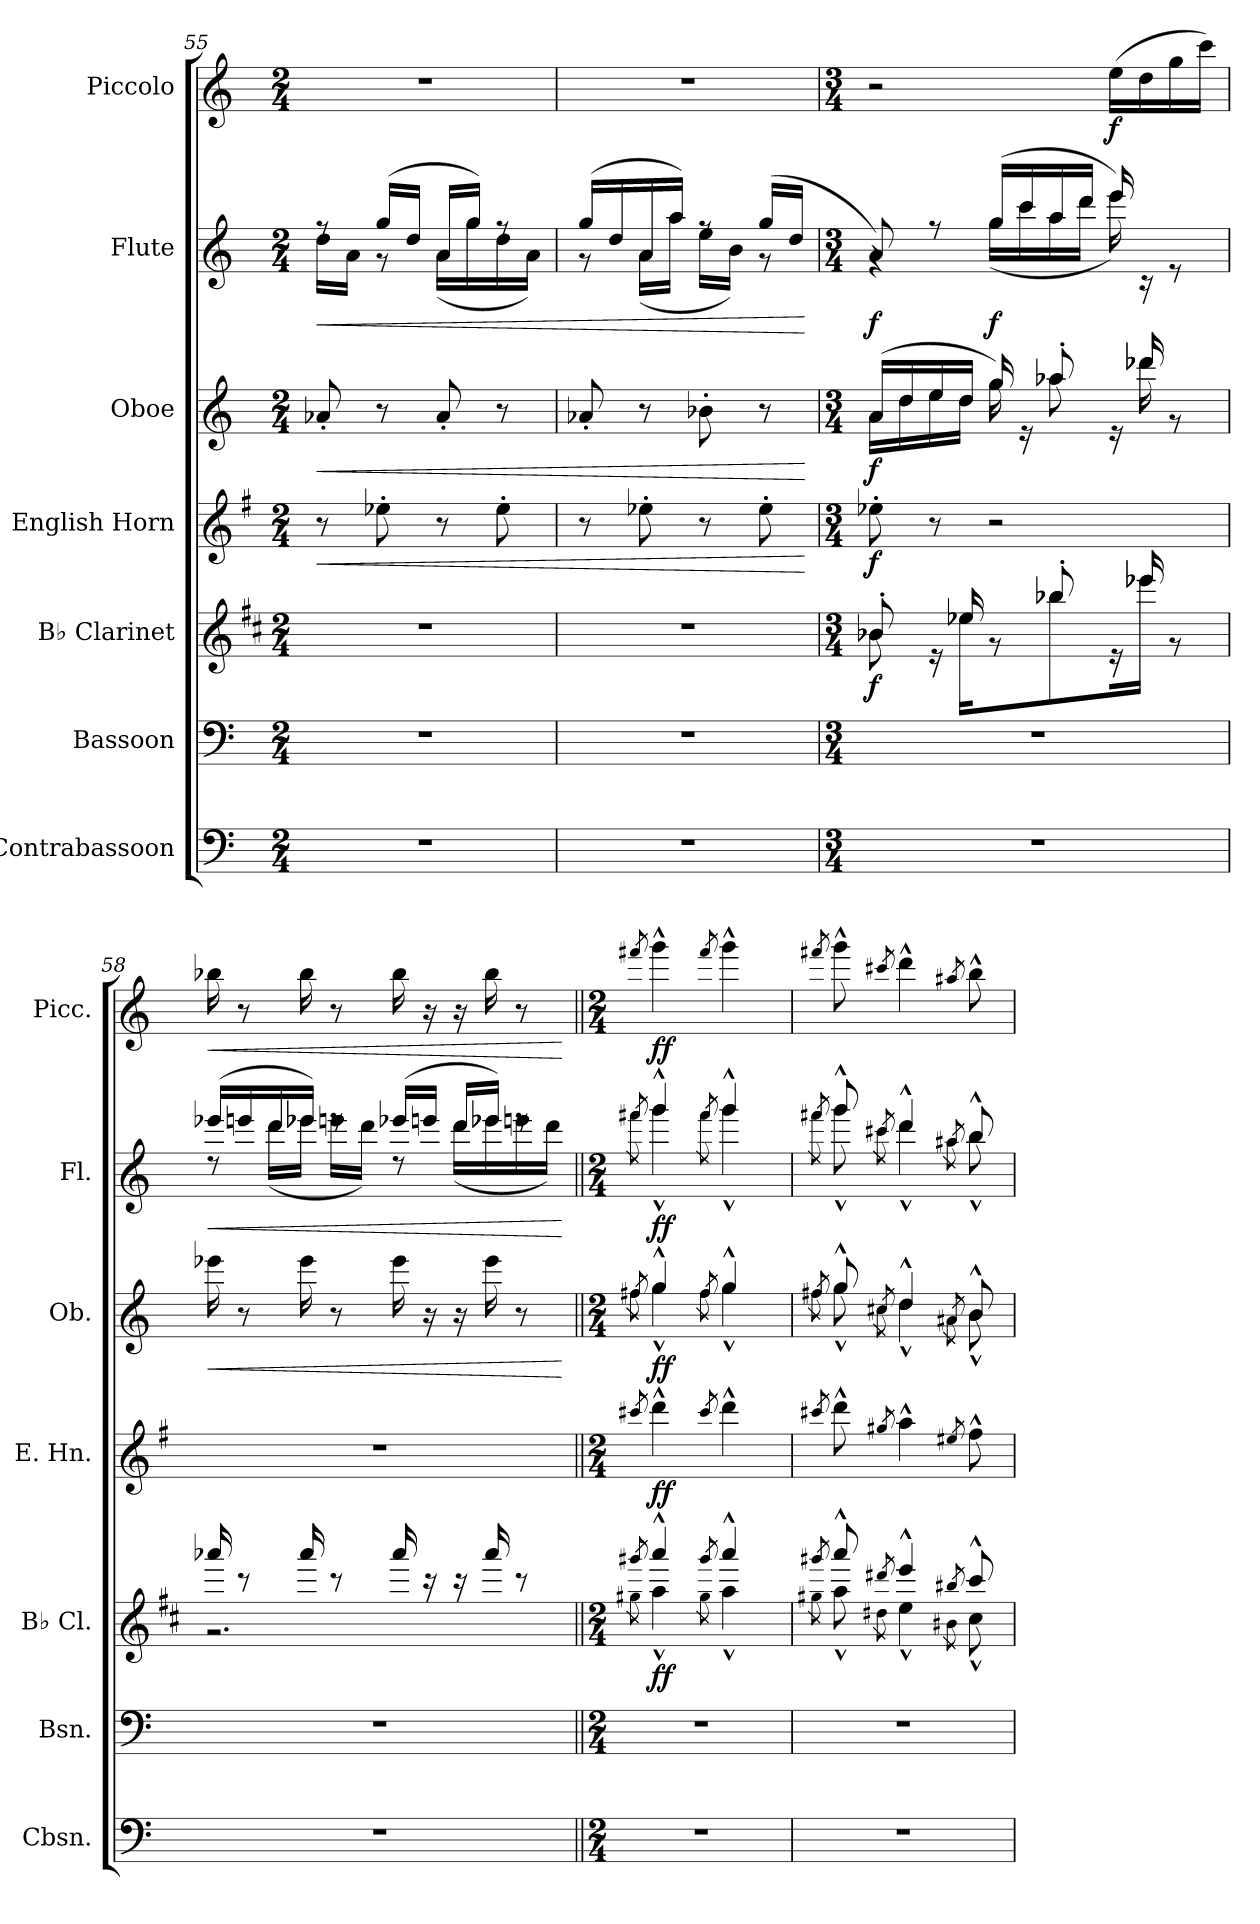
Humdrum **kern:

**kern	**kern	**kern	**dynam	**kern	**dynam	**kern	**dynam	**kern	**dynam	**kern	**dynam
*part7	*part6	*part5	*part5	*part4	*part4	*part3	*part3	*part2	*part2	*part1	*part1
*staff7	*staff6	*staff5	*staff5	*staff4	*staff4	*staff3	*staff3	*staff2	*staff2	*staff1	*staff1
*I"Contrabassoon	*I"Bassoon	*I"B♭ Clarinet	*	*I"English Horn	*	*I"Oboe	*	*I"Flute	*	*I"Piccolo	*
*I'Cbsn.	*I'Bsn.	*I'B♭ Cl.	*	*I'E. Hn.	*	*I'Ob.	*	*I'Fl.	*	*I'Picc.	*
*clefF4	*clefF4	*clefG2	*	*clefG2	*	*clefG2	*	*clefG2	*	*clefG2	*
*ITrd7c12	*	*ITrd1c2	*	*ITrd4c7	*	*	*	*	*	*ITrd-7c-12	*
*k[]	*k[]	*k[]	*	*k[]	*	*k[]	*	*k[]	*	*k[]	*
*M2/4	*M2/4	*M2/4	*	*M2/4	*	*M2/4	*	*M2/4	*	*M2/4	*
=55	=55	=55	=55	=55	=55	=55	=55	=55	=55	=55	=55
!	!	!	!	!	!LO:HP:b	!	!LO:HP:b	!	!LO:HP:b	!	!
*	*	*	*	*	*	*	*	*^	*	*	*
2r	2r	2r	.	8r	<	8a-X'/	<	8rff	16dd\LL	<	2r	.
.	.	.	.	.	.	.	.	.	16a\JJ	.	.	.
.	.	.	.	8a-X'\	.	8r	.	(16gg/LL	8r	.	.	.
.	.	.	.	.	.	.	.	16dd/JJ	.	.	.	.
.	.	.	.	8r	.	8a-'/	.	16a/LL	(16a\LL	.	.	.
.	.	.	.	.	.	.	.	16gg/JJ)	16gg\	.	.	.
.	.	.	.	8a-'\	.	8r	.	8rff	16dd\	.	.	.
.	.	.	.	.	.	.	.	.	16a\JJ)	.	.	.
!!LO:LB:g=z
=56	=56	=56	=56	=56	=56	=56	=56	=56	=56	=56	=56	=56
2r	2r	2r	.	8r	.	8a-X'/	.	(16gg/LL	8r	.	2r	.
.	.	.	.	.	.	.	.	16dd/	.	.	.	.
.	.	.	.	8a-X'\	.	8r	.	16a/	(16a\LL	.	.	.
.	.	.	.	.	.	.	.	16aa/JJ)	16aa\JJ	.	.	.
.	.	.	.	8r	.	8b-X'\	.	8rff	16ee\LL	.	.	.
.	.	.	.	.	.	.	.	.	16b\JJ)	.	.	.
.	.	.	.	8a-'\	.	8r	.	(16gg/LL	8r	.	.	.
.	.	.	.	.	.	.	.	16dd/JJ	.	.	.	.
*	*	*	*	*	*	*	*	*v	*v	*	*	*
.	.	.	.	.	[	.	[	.	[	.	.
=57	=57	=57	=57	=57	=57	=57	=57	=57	=57	=57	=57
*M3/4	*M3/4	*M3/4	*	*M3/4	*	*M3/4	*	*M3/4	*	*M3/4	*
*	*	*^	*	*	*	*^	*	*^	*	*	*
!	!	!	!	!LO:DY:b	!	!LO:DY:b	!	!	!LO:DY:b	!	!	!LO:DY:b	!	!
2.r	2.r	8a-X'/	8a-\	f	8a-X'\	f	(16a/LL	16a\LL	f	8a/)	4rg	f	2r	.
.	.	.	.	.	.	.	16dd/	16dd\	.	.	.	.	.	.
.	.	16re	16ryy	.	8r	.	16ee/	16ee\	.	8r	.	.	.	.
.	.	16dd-X/	16dd-\KL	.	.	.	16dd/JJ	16dd\JJ	.	.	.	.	.	.
!	!	!	!	!	!	!	!	!	!	!	!	!LO:DY:b	!	!
.	.	8rg	8ryy	.	2r	.	16gg/)	16gg\	.	(16gg/LL	(16gg\LL	f	.	.
.	.	.	.	.	.	.	16re	16ryy	.	16ccc/	16ccc\	.	.	.
.	.	8aa-X'/	8aa-\	.	.	.	8aa-X'/	8aa-\	.	16aa/	16aa\	.	.	.
.	.	.	.	.	.	.	.	.	.	16ddd/JJ	16ddd\JJ	.	.	.
!	!	!	!	!	!	!	!	!	!	!	!	!	!	!LO:DY:b
.	.	16re	16ryy	.	.	.	16re	16ryy	.	16eee/)	16eee\)	.	(16eee\LL	f
.	.	16ddd-X/	16ddd-\Jk	.	.	.	16ddd-X/	16ddd-\	.	16rc	8.ryy	.	16ddd\	.
.	.	8rg	8ryy	.	.	.	8rg	8ryy	.	8re	.	.	16ggg\	.
.	.	.	.	.	.	.	.	.	.	.	.	.	16cccc\JJ)	.
*	*	*	*	*	*	*	*v	*v	*	*	*	*	*	*
=58	=58	=58	=58	=58	=58	=58	=58	=58	=58	=58	=58	=58	=58
!	!	!	!	!LO:HP:b	!	!	!	!LO:HP:b	!	!	!LO:HP:b	!	!LO:HP:b
2.r	2.r	16ggg-X/	2.r	<	2.r	.	16eee-X\	<	(16eee-X/LL	8rdd	<	16bbb-X\	<
.	.	8r	.	.	.	.	8r	.	16eeen/	.	.	8r	.
.	.	.	.	.	.	.	.	.	16ddd/	(16ddd\LL	.	.	.
.	.	16ggg-/	.	.	.	.	16eee-\	.	16eee-X/JJ)	16eee-\JJ	.	16bbb-\	.
.	.	8r	.	.	.	.	8r	.	8reee	16eeen\LL	.	8r	.
.	.	.	.	.	.	.	.	.	.	16ddd\JJ)	.	.	.
.	.	16ggg-/	.	.	.	.	16eee-\	.	(16eee-X/LL	8rdd	.	16bbb-\	.
.	.	16r	.	.	.	.	16r	.	16eeen/JJ	.	.	16r	.
.	.	16r	.	.	.	.	16r	.	16ddd/LL	(16ddd\LL	.	16r	.
.	.	16ggg-/	.	.	.	.	16eee-\	.	16eee-X/JJ)	16eee-\	.	16bbb-\	.
.	.	8r	.	.	.	.	8r	.	8reee	16eeen\	.	8r	.
.	.	.	.	.	.	.	.	.	.	16ddd\JJ)	.	.	.
*	*	*v	*v	*	*	*	*	*	*v	*v	*	*	*
.	.	.	[	.	.	.	[	.	[	.	[
=59||	=59||	=59||	=59||	=59||	=59||	=59||	=59||	=59||	=59||	=59||	=59||
*M2/4	*M2/4	*M2/4	*	*M2/4	*	*M2/4	*	*M2/4	*	*M2/4	*
*	*	*^	*	*	*	*^	*	*^	*	*	*
.	.	8qfff#X/	8qff#X\	.	8qff#X/	.	8qff#X/	8qff#\	.	8qfff#X/	8qfff#\	.	8qffff#X/	.
!	!	!	!	!LO:DY:b	!	!LO:DY:b	!	!	!LO:DY:b	!	!	!LO:DY:b	!	!LO:DY:b
2r	2r	4ggg^^/	4gg^^\	ff	4gg^^\	ff	4gg^^/	4gg^^\	ff	4ggg^^/	4ggg^^\	ff	4gggg^^\	ff
.	.	8qfff#/	8qff#\	.	8qff#/	.	8qff#/	8qff#\	.	8qfff#/	8qfff#\	.	8qffff#/	.
.	.	4ggg^^/	4gg^^\	.	4gg^^\	.	4gg^^/	4gg^^\	.	4ggg^^/	4ggg^^\	.	4gggg^^\	.
=60	=60	=60	=60	=60	=60	=60	=60	=60	=60	=60	=60	=60	=60	=60
.	.	8qfff#X/	8qff#X\	.	8qff#X/	.	8qff#X/	8qff#\	.	8qfff#X/	8qfff#\	.	8qffff#X/	.
2r	2r	8ggg^^/	8gg^^\	.	8gg^^\	.	8gg^^/	8gg^^\	.	8ggg^^/	8ggg^^\	.	8gggg^^\	.
.	.	8qccc#X/	8qcc#X\	.	8qcc#X/	.	8qcc#X/	8qcc#\	.	8qccc#X/	8qccc#\	.	8qcccc#X/	.
.	.	4ddd^^/	4dd^^\	.	4dd^^\	.	4dd^^/	4dd^^\	.	4ddd^^/	4ddd^^\	.	4dddd^^\	.
.	.	8qaa#X/	8qa#X\	.	8qa#X/	.	8qa#X/	8qa#\	.	8qaa#X/	8qaa#\	.	8qaaa#X/	.
.	.	8bb^^/	8b^^\	.	8b^^\	.	8b^^/	8b^^\	.	8bb^^/	8bb^^\	.	8bbb^^\	.
*	*	*	*	*	*	*	*v	*v	*	*	*	*	*	*
*	*	*v	*v	*	*	*	*	*	*v	*v	*	*	*
=	=	=	=	=	=	=	=	=	=	=	=
*-	*-	*-	*-	*-	*-	*-	*-	*-	*-	*-	*-
